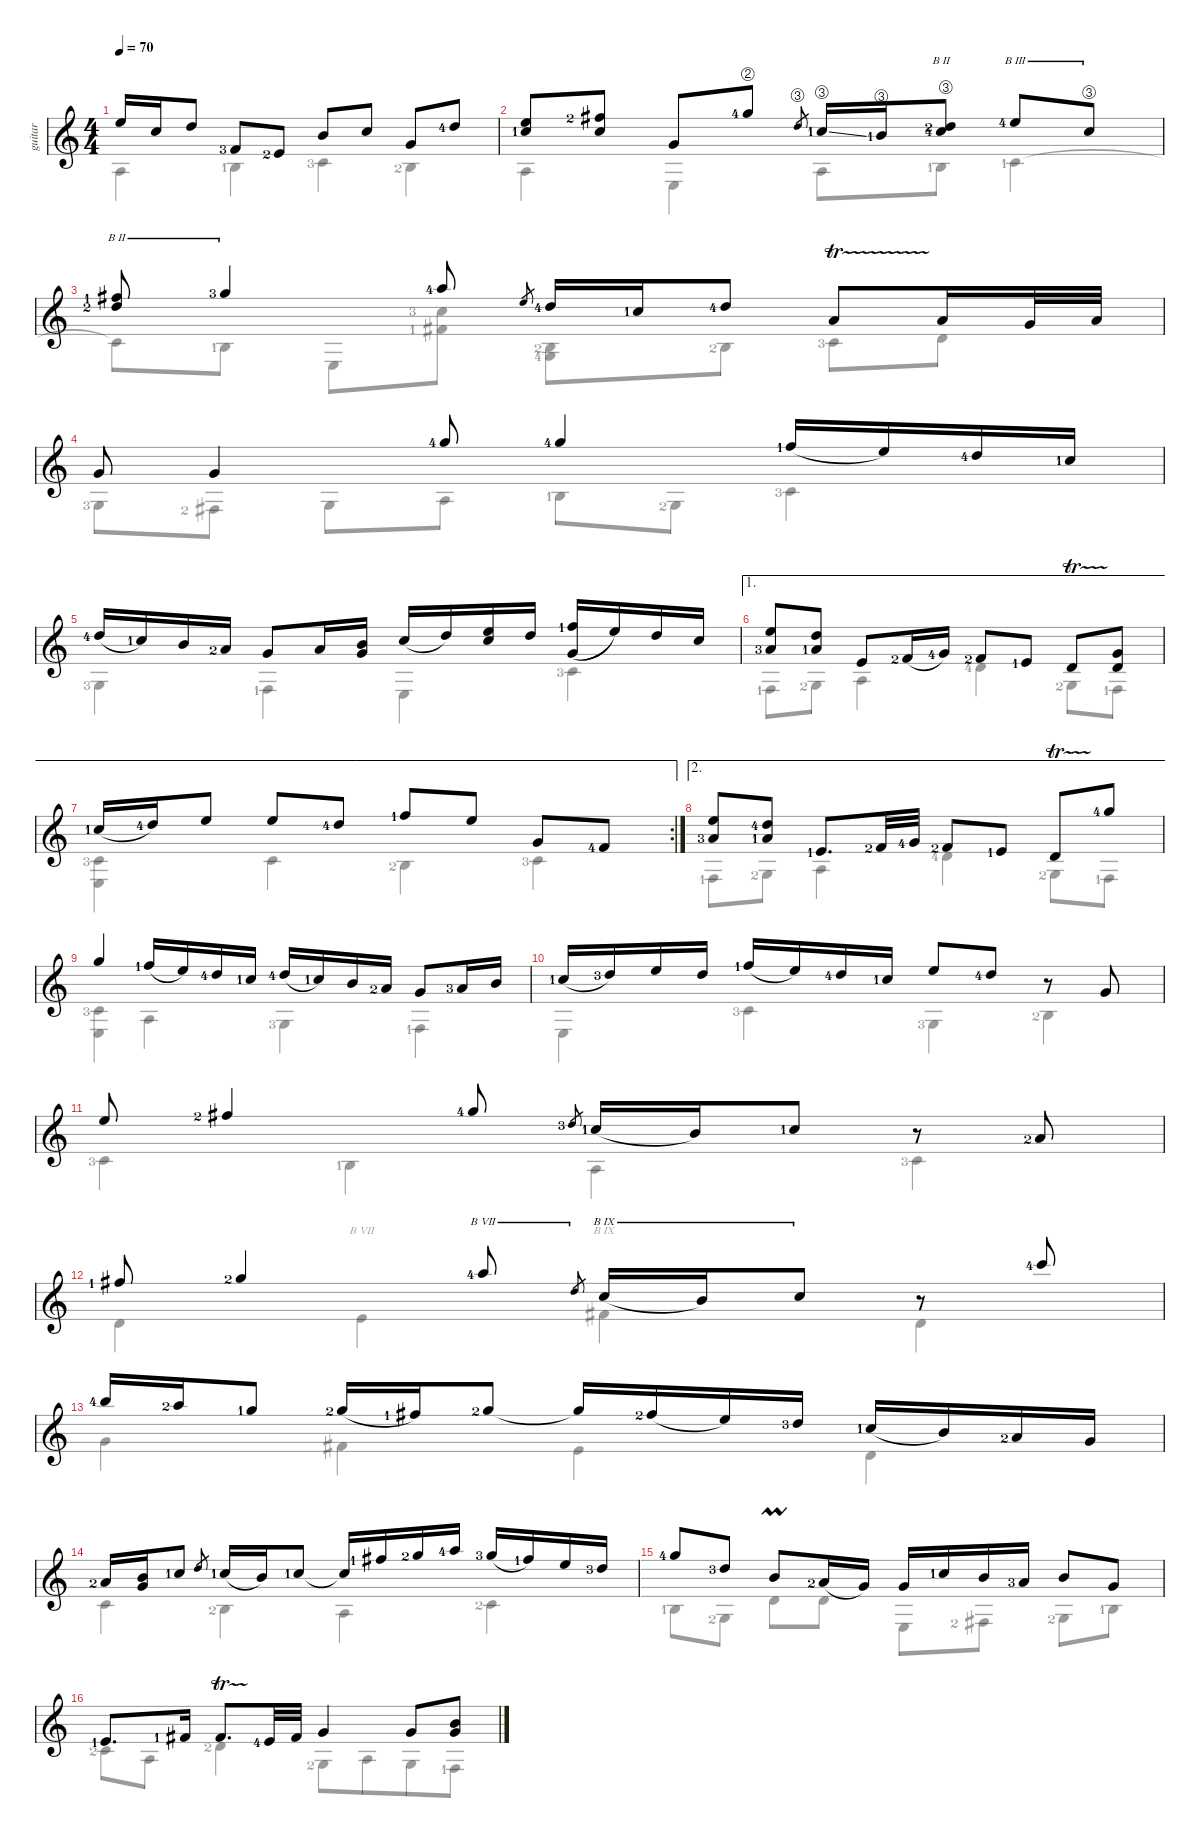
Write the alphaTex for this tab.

\defaultSystemsLayout 4
\hideDynamics
\bracketExtendMode nobrackets
\otherSystemsTrackNameOrientation horizontal
\extendBarLines
\track ("Nylon Guitar" "guitar") {instrument acousticguitarnylon}
\staff {score}
\tuning (E4 B3 G3 D3 A2 E2)
\voice
\ts (4 4)
\tempo 70
\clef g2
\scale
0.842118
\ks c
0.1.16{dy mf beam Up} 1.2.16{beam Up} 3.2.8{beam Up} 3.4{lf 4}.8{beam Up} 2.4{lf 3}.8{beam Up} 0.2.8{beam Up} 1.2.8{beam Up} 0.3.8{beam Up} 3.2{lf 5}.8{beam Up} |
\scale
1.0735 (1.2{lf 2} 0.1).8{beam Up} (1.2 2.1{lf 3 acc #}).8{beam Up} 0.3.8{beam Up} 8.2{string lf 5}.8{beam Up} 7.3{string}.8{gr beam Up} 5.3{string ss lf 2}.16{beam Up} 4.3{string lf 2}.16{beam Up} (3.2{lf 3} 5.3{string lf 5}).8{barre (2 full) beam Up} 0.1{lf 5}.8{barre (3 full) beam Up} 5.3{string}.8{barre (3 full) beam Up} |
\scale
1.08439 (3.2{lf 3} 2.1{lf 2 acc #}).8{barre (2 full) beam Up} 3.1{lf 4}.4{barre (2 full) beam Up} 5.1{lf 5}.8{beam Up} 0.1.8{gr beam Up} 3.2{lf 5}.16{beam Up} 1.2{lf 2}.16{beam Up} 3.2{lf 5}.8{beam Up} 2.3{tr (4 16)}.8{beam Up} 2.3.16{beam Up} 0.3.32{beam Up} 2.3.32{beam Up} |
\scale
0.931733
\scale
0.976717 0.3.8{beam Up} 0.3.4{beam Up} 3.1{lf 5}.8{beam Up} 3.1{lf 5}.4{beam Up} 1.1{lf 2}.16{legatoorigin beam Up} 0.1.16{beam Up} 3.2{lf 5}.16{beam Up} 1.2{lf 2}.16{beam Up} |
\scale
1.01091
\scale
1.04191 3.2{lf 5}.16{legatoorigin beam Up} 1.2{lf 2}.16{beam Up} 0.2.16{beam Up} 2.3{lf 3}.16{beam Up} 0.3.8{beam Up} 2.3.16{beam Up} (0.2 0.3).16{beam Up} 1.2.16{legatoorigin beam Up} 3.2.16{beam Up} (1.2 0.1).16{beam Up} 3.2.16{beam Up} (0.3 1.1{lf 2}).16{legatoorigin beam Up} 0.1.16{beam Up} 3.2.16{beam Up} 1.2.16{beam Up} |
\ae 1
\scale
1.05736
\scale
0.981376 (2.3{lf 4} 0.1).8{beam Up} (3.2 2.3{lf 2}).8{beam Up} 2.4.8{beam Up} 3.4{lf 3}.16{legatoorigin beam Up} 0.3{lf 5}.16{beam Up} 3.4{lf 3}.8{beam Up} 2.4{lf 2}.8{beam Up} 0.4{tr (2 16)}.8{beam Up} (0.3 0.4).8{beam Up} |
\ae 1
\rc 2
\scale
0.981141
\scale
1.03016 1.2{lf 2}.16{legatoorigin beam Up} 3.2{lf 5}.16{beam Up} 0.1.8{beam Up} 0.1.8{beam Up} 3.2{lf 5}.8{beam Up} 1.1{lf 2}.8{beam Up} 0.1.8{beam Up} 0.3.8{beam Up} 3.4{lf 5}.8{beam Up} |
\ae 2
\scale
1.11125
\scale
0.980057 (2.3{lf 4} 0.1).8{beam Up} (3.2{lf 5} 2.3{lf 2}).8{beam Up beam split} 2.4{lf 2}.8{d beam Up} 3.4{lf 3}.32{beam Up} 0.3{lf 5}.32{beam Up} 3.4{lf 3}.8{beam Up beam merge} 2.4{lf 2}.8{beam Up} 0.4{tr (2 16)}.8{beam Up} 3.1{lf 5}.8{beam Up} |
\scale
0.907608
\scale
0.98978 3.1.4{beam Up} 1.1{lf 2}.16{legatoorigin beam Up} 0.1.16{beam Up} 3.2{lf 5}.16{beam Up} 1.2{lf 2}.16{beam Up} 3.2{lf 5}.16{legatoorigin beam Up} 1.2{lf 2}.16{beam Up} 0.2.16{beam Up} 2.3{lf 3}.16{beam Up} 0.3.8{beam Up} 2.3{lf 4}.16{beam Up} 0.2.16{beam Up} |
\scale
1.01223 1.2{lf 2}.16{legatoorigin beam Up} 3.2{lf 4}.16{beam Up} 0.1.16{beam Up} 3.2.16{beam Up} 1.1{lf 2}.16{legatoorigin beam Up} 0.1.16{beam Up} 3.2{lf 5}.16{beam Up} 1.2{lf 2}.16{beam Up} 0.1.8{beam Up} 3.2{lf 5}.8{beam Up} r.8{beam Up} 0.3.8{beam Up} |
\scale
0.991283 0.1.8{beam Up} 2.1{lf 3 acc #}.4{beam Up} 3.1{lf 5}.8{beam Up} 3.2{lf 4}.8{gr beam Up} 1.2{lf 2}.16{legatoorigin beam Up} 0.2.16{beam Up} 1.2{lf 2}.8{beam Up} r.8{beam Up} 2.3{lf 3}.8{beam Up} |
\scale
0.996491 7.2{lf 2 acc #}.8{beam Up} 8.2{lf 3}.4{beam Up} 10.2{lf 5}.8{barre (7 full) beam Up} 7.3.8{gr barre (7 full) beam Up} 10.4.16{legatoorigin barre (9 full) beam Up} 9.4.16{barre (9 full) beam Up} 10.4.8{barre (9 full) beam Up} r.8{beam Up} 8.1{lf 5}.8{beam Up} |
\scale
1.03296 7.1{lf 5}.16{beam Up} 5.1{lf 3}.16{beam Up} 3.1{lf 2}.8{beam Up} 3.1{lf 3}.16{legatoorigin beam Up} 2.1{lf 2 acc #}.16{beam Up} 3.1{lf 3}.8{beam Up} 3.1{t}.16{beam Up} 2.1{lf 3 acc #}.16{legatoorigin beam Up} 0.1.16{beam Up} 3.2{lf 4}.16{beam Up} 1.2{lf 2}.16{legatoorigin beam Up} 0.2.16{beam Up} 2.3{lf 3}.16{beam Up} 0.3.16{beam Up} |
\scale
0.979751 2.3{lf 3}.16{beam Up} (0.2 0.3).16{beam Up} 1.2{lf 2}.8{beam Up} 3.2.8{gr beam Up} 1.2{lf 2}.16{legatoorigin beam Up} 0.2.16{beam Up} 1.2{lf 2}.8{beam Up} 1.2{t}.16{beam Up} 2.1{lf 2 acc #}.16{beam Up} 3.1{lf 3}.16{beam Up} 5.1{lf 5}.16{beam Up} 3.1{lf 4}.16{legatoorigin beam Up} 2.1{lf 2 acc #}.16{beam Up} 0.1.16{beam Up} 3.2{lf 4}.16{beam Up} |
\scale
0.987294 3.1{lf 5}.8{beam Up} 3.2{lf 4}.8{beam Up} 0.2{umordent}.8{beam Up} 2.3{lf 3}.16{legatoorigin beam Up} 0.3.16{beam Up} 0.3.16{beam Up} 1.2{lf 2}.16{beam Up} 0.2.16{beam Up} 2.3{lf 4}.16{beam Up} 0.2.8{beam Up} 0.3.8{beam Up} |
\scale
1.08614
\scale
1.02789 2.4{lf 2}.8{d beam Up} 4.4{lf 2 acc #}.16{beam Up} 4.4{tr (5 16) acc #}.8{d beam Up} 7.5{lf 5}.32{beam Up} 4.4{acc #}.32{beam Up} 0.3.4{beam Up} 0.3.8{beam Up} (0.2 0.3).8{beam Up}
\voice
\clef g2
\ottava regular
\simile none
\scale
0.842118
\ks c
0.5.4{dy mf beam Down} 2.5{lf 2}.4{beam Down} 3.5{lf 4}.4{beam Down} 2.5{lf 3}.4{beam Down} |
\scale
1.0735 0.5.4{beam Down} 0.6.4{beam Down} 0.5.8{beam Down beam merge} 2.5{lf 2}.8{beam Down} 3.5{lf 2}.4{beam Down} |
\scale
1.08439 3.5{t}.8{beam Down} 2.5{lf 2}.8{beam Down} 0.6.8{beam Down} (5.3{lf 4} 4.4{lf 2 acc #}).8{beam Down} (3.6{lf 5} 2.5{lf 3}).8{beam Down} 2.5{lf 3}.8{beam Down} 3.5{lf 4}.8{beam Down} 0.4.8{beam Down} |
\scale
0.976717 3.6{lf 4}.8{beam Down} 2.6{lf 3 acc #}.8{beam Down} 3.6.8{beam Down} 0.5.8{beam Down} 2.5{lf 2}.8{beam Down} 3.6{lf 3}.8{beam Down} 3.5{lf 4}.4{beam Down} |
\scale
1.04191 3.6{lf 4}.4{beam Down} 1.6{lf 2}.4{beam Down} 0.6.4{beam Down} 3.5{lf 4}.4{beam Down} |
\scale
0.981376 1.6{lf 2}.8{beam Down beam merge} 3.6{lf 3}.8{beam Down} 0.5.4{beam Down} 5.5{lf 5}.4{beam Down} 3.6{lf 3}.8{beam Down} 1.6{lf 2}.8{beam Down} |
\scale
1.03016 (0.6 3.5{lf 4}).4{beam Down} 3.5.4{beam Down} 2.5{lf 3}.4{beam Down} 3.5{lf 4}.4{beam Down} |
\scale
0.980057 1.6{lf 2}.8{beam Down beam merge} 3.6{lf 3}.8{beam Down} 0.5.4{beam Down} 5.5{lf 5}.4{beam Down} 3.6{lf 3}.8{beam Down} 1.6{lf 2}.8{beam Down} |
\scale
0.98978 (0.6 3.5{lf 4}).4{beam Down} 0.5.4{beam Down} 3.6{lf 4}.4{beam Down} 1.6{lf 2}.4{beam Down} |
\scale
1.01223 0.6.4{beam Down} 3.5{lf 4}.4{beam Down} 3.6{lf 4}.4{beam Down} 2.5{lf 3}.4{beam Down} |
\scale
0.991283 3.5{lf 4}.4{beam Down} 2.5{lf 2}.4{beam Down} 0.5.4{beam Down} 3.5{lf 4}.4{beam Down} |
\scale
0.996491 0.4.4{beam Down} 7.5.4{barre (7 full) beam Down} 9.5{acc #}.4{barre (9 full) beam Down} 0.4.4{beam Down} |
\scale
1.03296 0.3.4{beam Down} 4.4{acc #}.4{beam Down} 2.4.4{beam Down} 0.4.4{beam Down} |
\scale
0.979751 3.5.4{beam Down} 2.5{lf 3}.4{beam Down} 0.5.4{beam Down} 3.5{lf 3}.4{beam Down} |
\scale
0.987294 2.5{lf 2}.8{beam Down} 3.6{lf 3}.8{beam Down} 0.4.8{beam Down} 0.4.8{beam Down} 0.6.8{beam Down} 2.6{lf 3 acc #}.8{beam Down} 3.6{lf 3}.8{beam Down} 2.5{lf 2}.8{beam Down beam merge} |
\scale
1.02789 3.5{lf 3}.8{beam Down beam merge} 0.5.8{beam Down} 5.5{lf 3}.4{beam Down} 3.6{lf 3}.8{beam Down beam merge} 0.5.8{beam Down beam merge} 3.6.8{beam Down} 1.6{lf 2}.8{beam Down}
